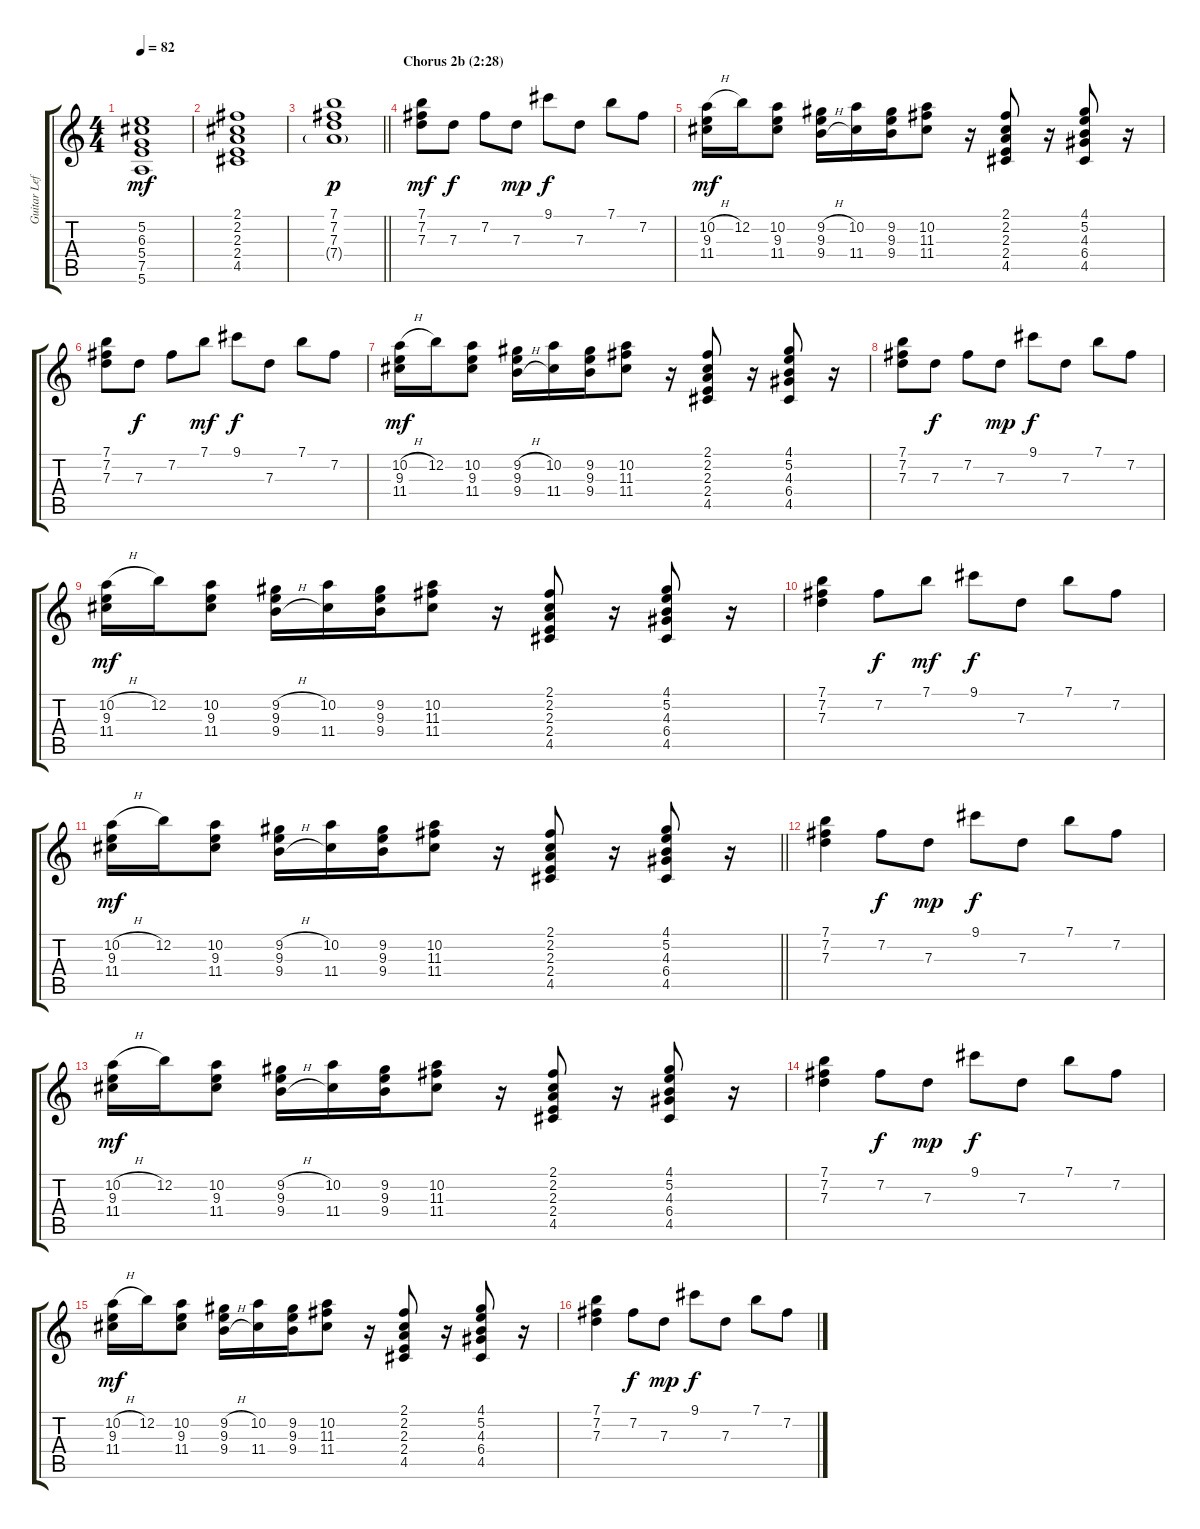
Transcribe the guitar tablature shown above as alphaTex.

\track ("Guitar Left" "Guitar Lef") {instrument electricguitarjazz}
\staff {score tabs}
\tuning (E4 B3 G3 D3 A2 E2) {hide}
\ts (4 4)
\tempo 82
\clef g2
\ks c
(5.2 6.3 5.4 7.5 5.6).1{dy mf} |
(2.1 2.2 2.3 2.4 4.5).1 |
\barLineRight lightlight
(7.1 7.2 7.3 7.4{g}).1{dy p} |
\section ("" "Chorus 2b (2:28)")
(7.1 7.2 7.3).8{dy mf} 7.3.8{dy f} 7.2.8 7.3.8{dy mp} 9.1.8{dy f} 7.3.8 7.1.8 7.2.8 |
(10.2{h} 9.3 11.4).16{dy mf} 12.2.16 (10.2 9.3 11.4).8 (9.2{h} 9.3 9.4{h}).16 (10.2 11.4).16 (9.2 9.3 9.4).16 (10.2 11.3 11.4).8 r.16 (2.1 2.2 2.3 2.4 4.5).8 r.16 (4.1 5.2 4.3 6.4 4.5).8 r.16 |
(7.1 7.2 7.3).8 7.3.8{dy f} 7.2.8 7.1.8{dy mf} 9.1.8{dy f} 7.3.8 7.1.8 7.2.8 |
(10.2{h} 9.3 11.4).16{dy mf} 12.2.16 (10.2 9.3 11.4).8 (9.2{h} 9.3 9.4{h}).16 (10.2 11.4).16 (9.2 9.3 9.4).16 (10.2 11.3 11.4).8 r.16 (2.1 2.2 2.3 2.4 4.5).8 r.16 (4.1 5.2 4.3 6.4 4.5).8 r.16 |
(7.1 7.2 7.3).8 7.3.8{dy f} 7.2.8 7.3.8{dy mp} 9.1.8{dy f} 7.3.8 7.1.8 7.2.8 |
(10.2{h} 9.3 11.4).16{dy mf} 12.2.16 (10.2 9.3 11.4).8 (9.2{h} 9.3 9.4{h}).16 (10.2 11.4).16 (9.2 9.3 9.4).16 (10.2 11.3 11.4).8 r.16 (2.1 2.2 2.3 2.4 4.5).8 r.16 (4.1 5.2 4.3 6.4 4.5).8 r.16 |
(7.1 7.2 7.3).4 7.2.8{dy f} 7.1.8{dy mf} 9.1.8{dy f} 7.3.8 7.1.8 7.2.8 |
\barLineRight lightlight
(10.2{h} 9.3 11.4).16{dy mf} 12.2.16 (10.2 9.3 11.4).8 (9.2{h} 9.3 9.4{h}).16 (10.2 11.4).16 (9.2 9.3 9.4).16 (10.2 11.3 11.4).8 r.16 (2.1 2.2 2.3 2.4 4.5).8 r.16 (4.1 5.2 4.3 6.4 4.5).8 r.16 |
(7.1 7.2 7.3).4 7.2.8{dy f} 7.3.8{dy mp} 9.1.8{dy f} 7.3.8 7.1.8 7.2.8 |
(10.2{h} 9.3 11.4).16{dy mf} 12.2.16 (10.2 9.3 11.4).8 (9.2{h} 9.3 9.4{h}).16 (10.2 11.4).16 (9.2 9.3 9.4).16 (10.2 11.3 11.4).8 r.16 (2.1 2.2 2.3 2.4 4.5).8 r.16 (4.1 5.2 4.3 6.4 4.5).8 r.16 |
(7.1 7.2 7.3).4 7.2.8{dy f} 7.3.8{dy mp} 9.1.8{dy f} 7.3.8 7.1.8 7.2.8 |
(10.2{h} 9.3 11.4).16{dy mf} 12.2.16 (10.2 9.3 11.4).8 (9.2{h} 9.3 9.4{h}).16 (10.2 11.4).16 (9.2 9.3 9.4).16 (10.2 11.3 11.4).8 r.16 (2.1 2.2 2.3 2.4 4.5).8 r.16 (4.1 5.2 4.3 6.4 4.5).8 r.16 |
(7.1 7.2 7.3).4 7.2.8{dy f} 7.3.8{dy mp} 9.1.8{dy f} 7.3.8 7.1.8 7.2.8
